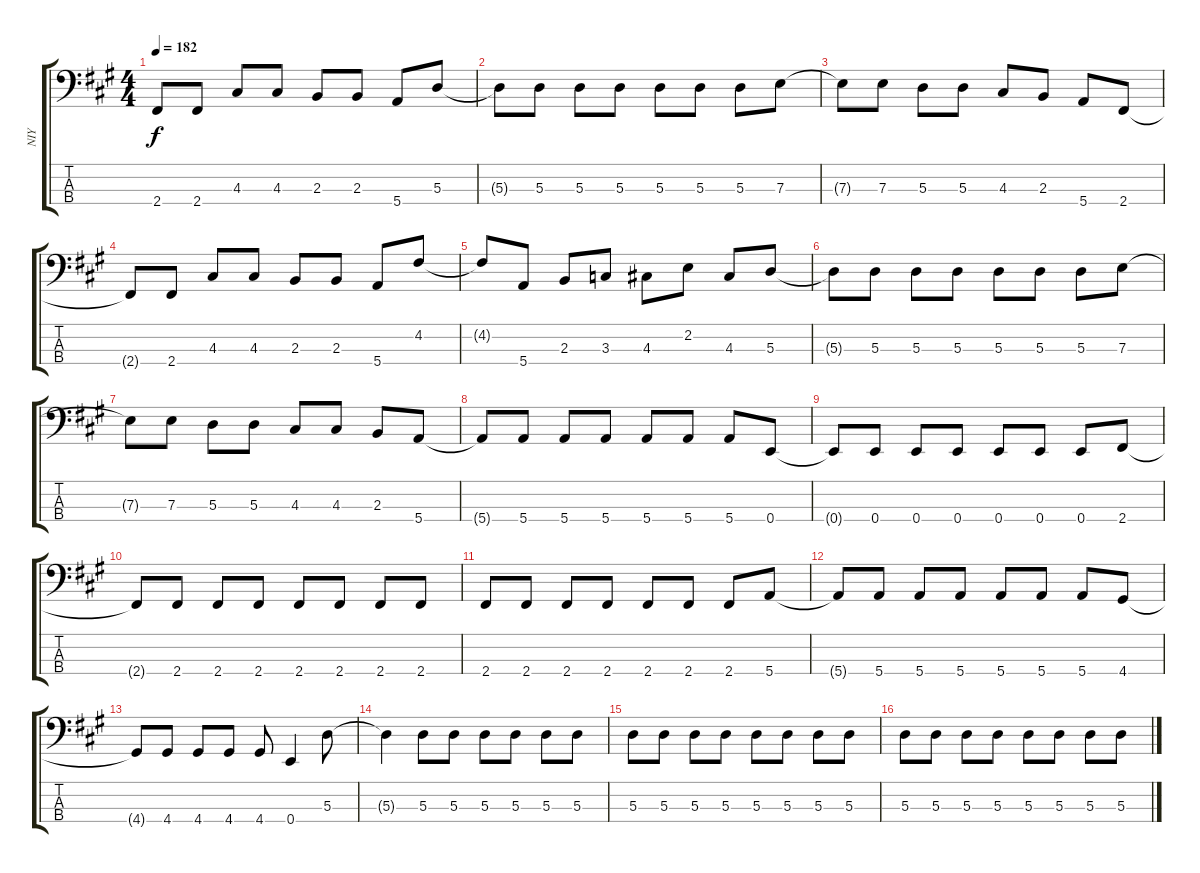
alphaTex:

\track ("NIY" "NIY") {instrument electricbasspick}
\staff {score tabs}
\tuning (G2 D2 A1 E1) {hide}
\ts (4 4)
\tempo 182
\clef f4
\ks a
2.4{t}.8{dy f} 2.4.8 4.3.8 4.3.8 2.3.8 2.3.8 5.4.8 5.3.8 |
5.3{t}.8 5.3.8 5.3.8 5.3.8 5.3.8 5.3.8 5.3.8 7.3.8 |
7.3{t}.8 7.3.8 5.3.8 5.3.8 4.3.8 2.3.8 5.4.8 2.4.8 |
2.4{t}.8 2.4.8 4.3.8 4.3.8 2.3.8 2.3.8 5.4.8 4.2.8 |
4.2{t}.8 5.4.8 2.3.8 3.3.8 4.3.8 2.2.8 4.3.8 5.3.8 |
5.3{t}.8 5.3.8 5.3.8 5.3.8 5.3.8 5.3.8 5.3.8 7.3.8 |
7.3{t}.8 7.3.8 5.3.8 5.3.8 4.3.8 4.3.8 2.3.8 5.4.8 |
5.4{t}.8 5.4.8 5.4.8 5.4.8 5.4.8 5.4.8 5.4.8 0.4.8 |
0.4{t}.8 0.4.8 0.4.8 0.4.8 0.4.8 0.4.8 0.4.8 2.4.8 |
2.4{t}.8 2.4.8 2.4.8 2.4.8 2.4.8 2.4.8 2.4.8 2.4.8 |
2.4.8 2.4.8 2.4.8 2.4.8 2.4.8 2.4.8 2.4.8 5.4.8 |
5.4{t}.8 5.4.8 5.4.8 5.4.8 5.4.8 5.4.8 5.4.8 4.4.8 |
4.4{t}.8 4.4.8 4.4.8 4.4.8 4.4.8 0.4.4 5.3.8 |
5.3{t}.4 5.3.8 5.3.8 5.3.8 5.3.8 5.3.8 5.3.8 |
5.3.8 5.3.8 5.3.8 5.3.8 5.3.8 5.3.8 5.3.8 5.3.8 |
5.3.8 5.3.8 5.3.8 5.3.8 5.3.8 5.3.8 5.3.8 5.3.8
